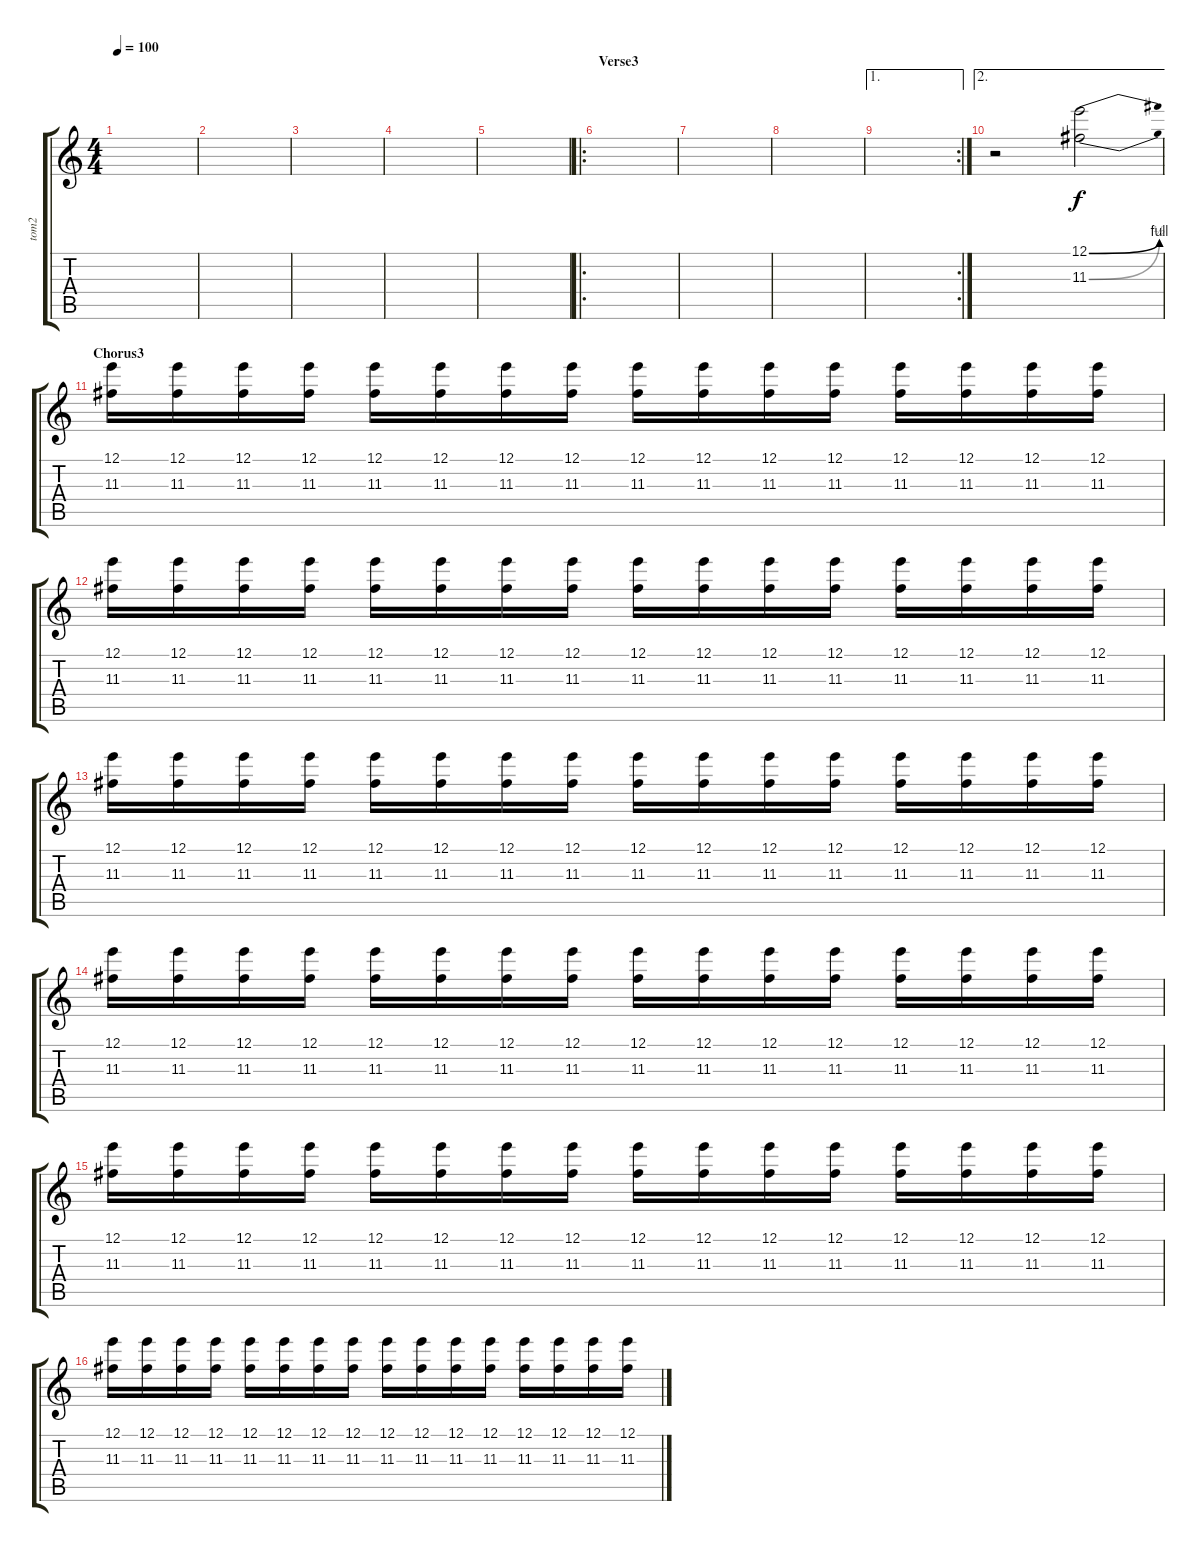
\track ("tom2" "tom2") {instrument distortionguitar}
\staff {score tabs}
\tuning (E4 B3 G3 D3 A2 E2) {hide}
\ts (4 4)
\tempo 100
\clef g2
\ks c
|
|
|
|
|
\ro
\section ("" "Verse3")
|
|
|
\ae 1
\rc 2
|
\ae 2
r.2 (12.1{be (bend 0 0 60 4)} 11.3{be (bend 0 0 60 2)}).2 |
\section ("" "Chorus3")
(12.1 11.3).16 (12.1 11.3).16 (12.1 11.3).16 (12.1 11.3).16 (12.1 11.3).16 (12.1 11.3).16 (12.1 11.3).16 (12.1 11.3).16 (12.1 11.3).16 (12.1 11.3).16 (12.1 11.3).16 (12.1 11.3).16 (12.1 11.3).16 (12.1 11.3).16 (12.1 11.3).16 (12.1 11.3).16 |
(12.1 11.3).16 (12.1 11.3).16 (12.1 11.3).16 (12.1 11.3).16 (12.1 11.3).16 (12.1 11.3).16 (12.1 11.3).16 (12.1 11.3).16 (12.1 11.3).16 (12.1 11.3).16 (12.1 11.3).16 (12.1 11.3).16 (12.1 11.3).16 (12.1 11.3).16 (12.1 11.3).16 (12.1 11.3).16 |
(12.1 11.3).16 (12.1 11.3).16 (12.1 11.3).16 (12.1 11.3).16 (12.1 11.3).16 (12.1 11.3).16 (12.1 11.3).16 (12.1 11.3).16 (12.1 11.3).16 (12.1 11.3).16 (12.1 11.3).16 (12.1 11.3).16 (12.1 11.3).16 (12.1 11.3).16 (12.1 11.3).16 (12.1 11.3).16 |
(12.1 11.3).16 (12.1 11.3).16 (12.1 11.3).16 (12.1 11.3).16 (12.1 11.3).16 (12.1 11.3).16 (12.1 11.3).16 (12.1 11.3).16 (12.1 11.3).16 (12.1 11.3).16 (12.1 11.3).16 (12.1 11.3).16 (12.1 11.3).16 (12.1 11.3).16 (12.1 11.3).16 (12.1 11.3).16 |
(12.1 11.3).16 (12.1 11.3).16 (12.1 11.3).16 (12.1 11.3).16 (12.1 11.3).16 (12.1 11.3).16 (12.1 11.3).16 (12.1 11.3).16 (12.1 11.3).16 (12.1 11.3).16 (12.1 11.3).16 (12.1 11.3).16 (12.1 11.3).16 (12.1 11.3).16 (12.1 11.3).16 (12.1 11.3).16 |
(12.1 11.3).16 (12.1 11.3).16 (12.1 11.3).16 (12.1 11.3).16 (12.1 11.3).16 (12.1 11.3).16 (12.1 11.3).16 (12.1 11.3).16 (12.1 11.3).16 (12.1 11.3).16 (12.1 11.3).16 (12.1 11.3).16 (12.1 11.3).16 (12.1 11.3).16 (12.1 11.3).16 (12.1 11.3).16
